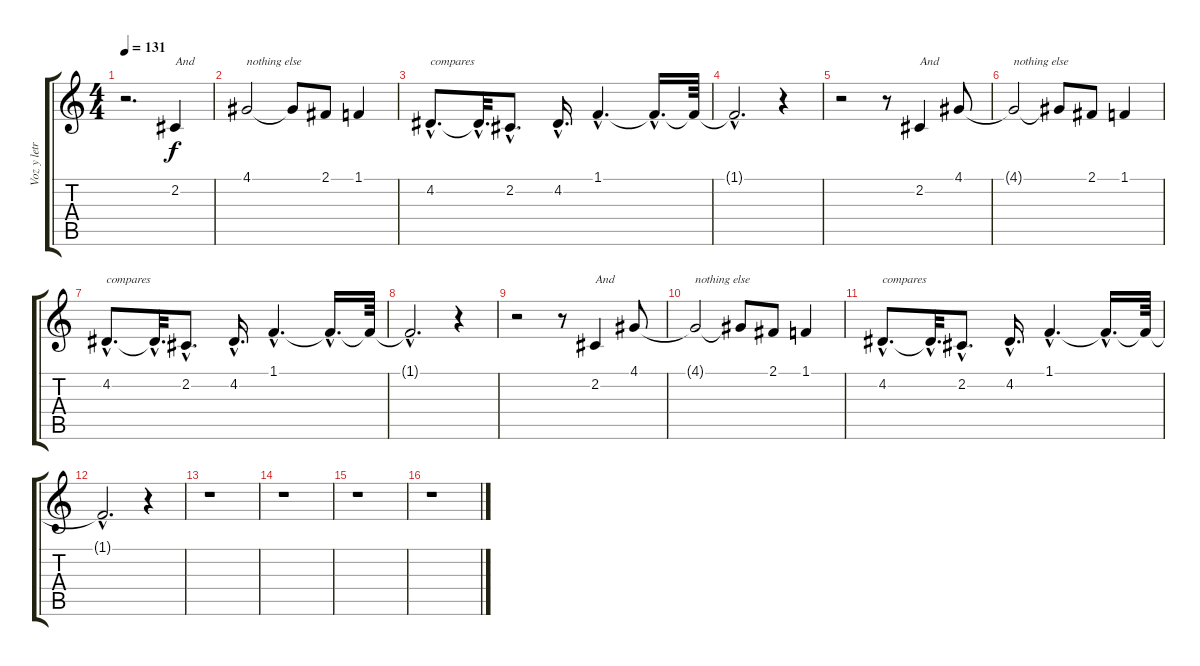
\track ("Voz y letra" "Voz y letr") {instrument tenorsax}
\staff {score tabs}
\tuning (E4 B3 G3 D3 A2 E2) {hide}
\ts (4 4)
\tempo 131
\clef g2
\ks c
r.2{d dy f} 2.2.4{txt "And"} |
4.1.2{txt "nothing else"} 4.1{t}.8 2.1.8 1.1.4 |
4.2{hac}.8{d txt "compares"} 4.2{hac t}.32{d} 2.2{hac}.8{d} 4.2{hac}.16{d} 1.1{hac}.4{d} 1.1{hac t}.16{d} 1.1{t}.64 |
1.1{hac t}.2{d} r.4 |
r.2 r.8 2.2.4{txt "And"} 4.1.8 |
4.1{t}.2{txt "nothing else"} 4.1{t}.8 2.1.8 1.1.4 |
4.2{hac}.8{d txt "compares"} 4.2{hac t}.32{d} 2.2{hac}.8{d} 4.2{hac}.16{d} 1.1{hac}.4{d} 1.1{hac t}.16{d} 1.1{t}.64 |
1.1{hac t}.2{d} r.4 |
r.2 r.8 2.2.4{txt "And"} 4.1.8 |
4.1{t}.2{txt "nothing else"} 4.1{t}.8 2.1.8 1.1.4 |
4.2{hac}.8{d txt "compares"} 4.2{hac t}.32{d} 2.2{hac}.8{d} 4.2{hac}.16{d} 1.1{hac}.4{d} 1.1{hac t}.16{d} 1.1{t}.64 |
1.1{hac t}.2{d} r.4 |
r.1 |
r.1 |
r.1 |
r.1
